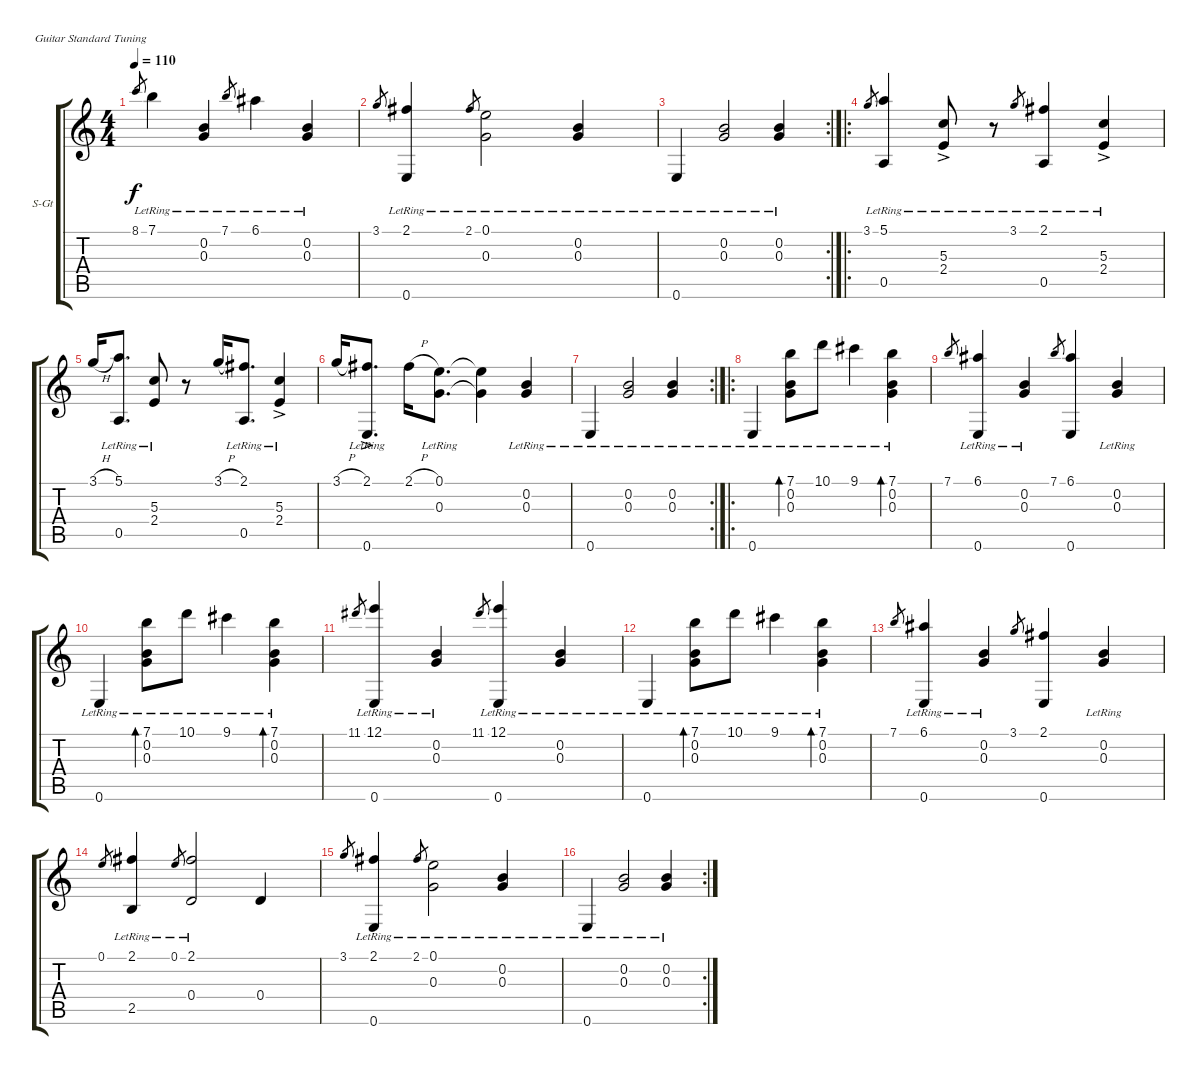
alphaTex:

\defaultSystemsLayout 4
\bracketExtendMode groupsimilarinstruments
\firstSystemTrackNameOrientation horizontal
\otherSystemsTrackNameOrientation horizontal
\track ("Steel Guitar" "S-Gt") {instrument acousticguitarsteel}
\staff {score tabs}
\tuning (E4 B3 G3 D3 A2 E2)
\ts (4 4)
\tempo 110
\clef g2
\ks c
8.1.8{gr dy f} 7.1{lr}.4 (0.2{lr} 0.3{lr}).4 7.1{lr}.8{gr} 6.1{lr}.4 (0.2{lr} 0.3{lr}).4 |
3.1.8{gr} (2.1{lr} 0.6{lr}).4 2.1{lr}.8{gr} (0.1{lr} 0.3{lr}).2 (0.3{lr} 0.2{lr}).4 |
\rc 2
0.6{lr}.4 (0.3{lr} 0.2{lr}).2 (0.3{lr} 0.2{lr}).4 |
\ro
3.1.8{gr} (5.1{lr} 0.5{lr}).4 (5.3{lr} 2.4{ac lr}).8 r.8 3.1{lr}.8{gr} (2.1{lr} 0.5{lr}).4 (2.4{ac lr} 5.3{lr}).4 |
3.1{h}.16 (5.1{lr} 0.5{lr}).8{d} (5.3{lr} 2.4{lr}).8 r.8 3.1{h}.16 (2.1{lr} 0.5{lr}).8{d} (2.4{ac lr} 5.3{lr}).4 |
3.1{h}.16 (2.1{ac lr} 0.6{ac lr}).8{d} 2.1{h}.16 (0.1{lr} 0.3{lr}).8{d} (0.1{t} 0.3{t}).4 (0.3{lr} 0.2{lr}).4 |
\rc 2
0.6{lr}.4 (0.3{lr} 0.2{lr}).2 (0.3{lr} 0.2{lr}).4 |
\ro
0.6{lr}.4 (0.3{lr} 0.2{lr} 7.1{lr}).8{bd 121} 10.1{lr}.8 9.1{lr}.4 (7.1{lr} 0.3 0.2).4{bd 120} |
7.1.8{gr} (6.1{lr} 0.6).4 (0.3{lr} 0.2{lr}).4 7.1.8{gr} (6.1 0.6).4 (0.3{lr} 0.2{lr}).4 |
0.6{lr}.4 (0.3{lr} 0.2{lr} 7.1{lr}).8{bd 121} 10.1{lr}.8 9.1{lr}.4 (7.1{lr} 0.3 0.2).4{bd 120} |
11.1.8{gr} (12.1{lr} 0.6).4 (0.3{lr} 0.2{lr}).4 11.1.8{gr} (12.1{lr} 0.6).4 (0.3{lr} 0.2{lr}).4 |
0.6{lr}.4 (0.3{lr} 0.2{lr} 7.1{lr}).8{bd 121} 10.1{lr}.8 9.1{lr}.4 (7.1{lr} 0.3 0.2).4{bd 120} |
7.1.8{gr} (6.1{lr} 0.6).4 (0.3{lr} 0.2{lr}).4 3.1.8{gr} (2.1 0.6).4 (0.3{lr} 0.2{lr}).4 |
0.1.8{gr} (2.5{lr} 2.1{lr}).4 0.1{lr}.8{gr} (2.1{lr} 0.4).2 0.4.4 |
3.1.8{gr} (2.1{lr} 0.6{lr}).4 2.1{lr}.8{gr} (0.1{lr} 0.3{lr}).2 (0.3{lr} 0.2{lr}).4 |
\rc 2
0.6{lr}.4 (0.3{lr} 0.2{lr}).2 (0.3{lr} 0.2{lr}).4
